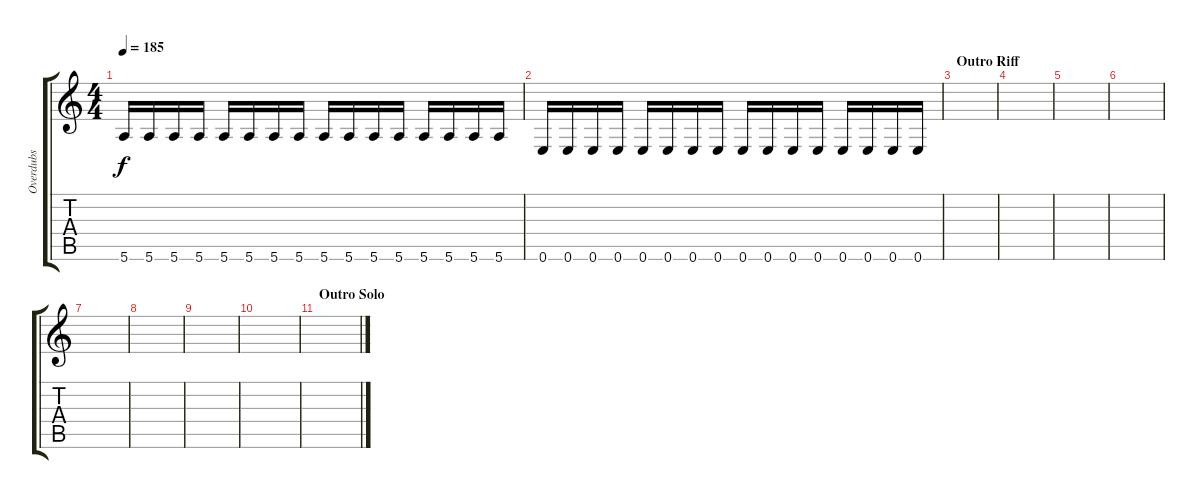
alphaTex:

\track ("Overdubs" "Overdubs") {instrument distortionguitar}
\staff {score tabs}
\tuning (E4 B3 G3 D3 A2 E2) {hide}
\ts (4 4)
\tempo 185
\clef g2
\ks c
5.6.16{dy f} 5.6.16 5.6.16 5.6.16 5.6.16 5.6.16 5.6.16 5.6.16 5.6.16 5.6.16 5.6.16 5.6.16 5.6.16 5.6.16 5.6.16 5.6.16 |
0.6.16 0.6.16 0.6.16 0.6.16 0.6.16 0.6.16 0.6.16 0.6.16 0.6.16 0.6.16 0.6.16 0.6.16 0.6.16 0.6.16 0.6.16 0.6.16 |
\section ("" "Outro Riff")
|
|
|
|
|
|
|
|
\section ("" "Outro Solo")
